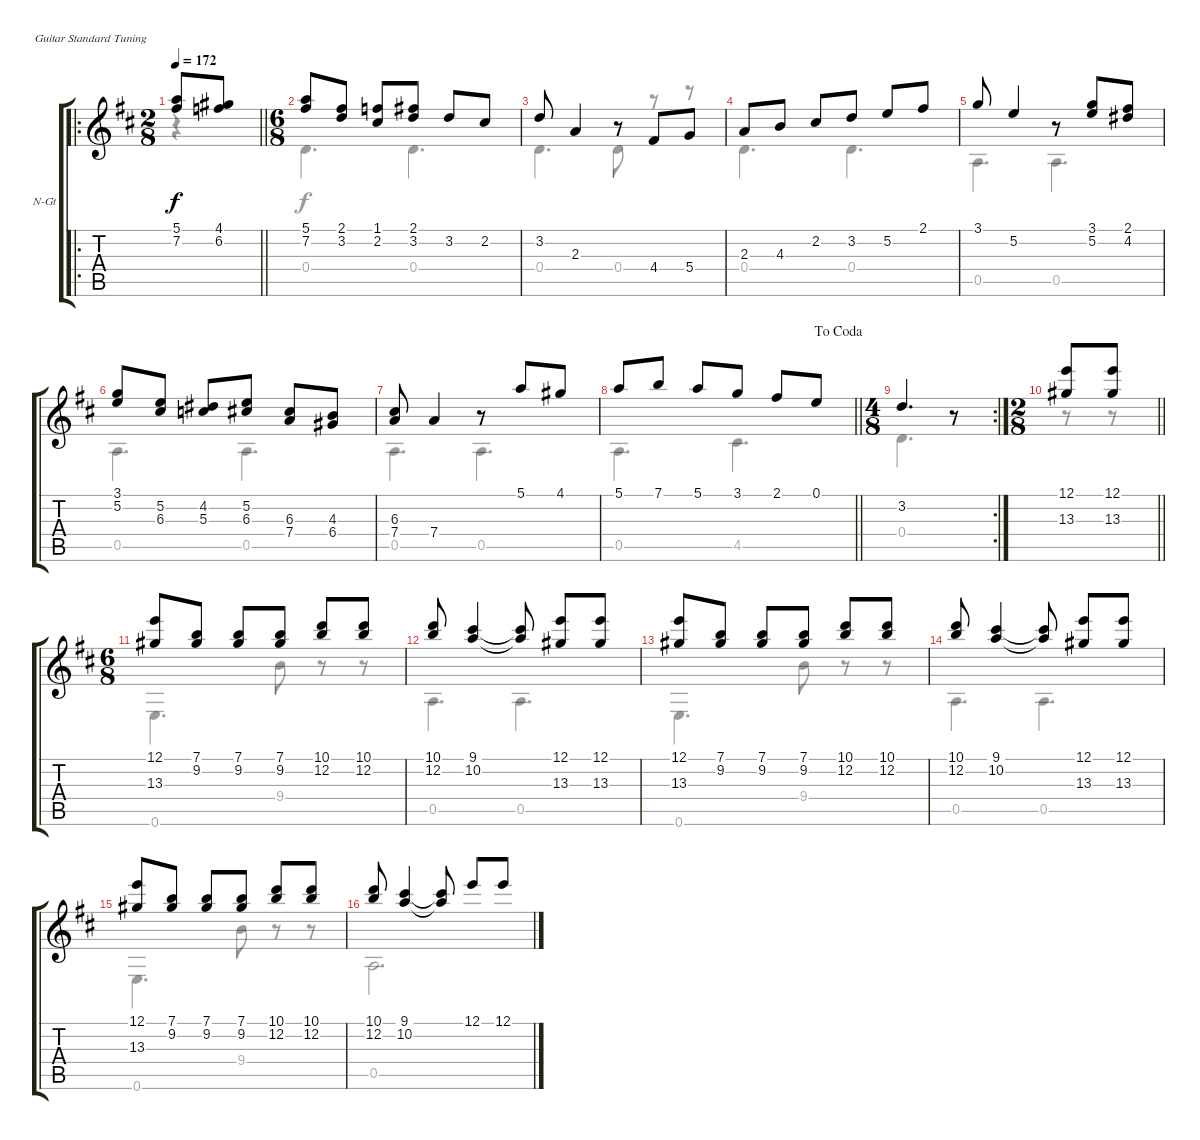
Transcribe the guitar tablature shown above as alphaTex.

\bracketExtendMode groupsimilarinstruments
\firstSystemTrackNameOrientation horizontal
\otherSystemsTrackNameOrientation horizontal
\track ("Guitar" "N-Gt") {instrument acousticguitarnylon}
\staff {score tabs}
\tuning (E4 B3 G3 D3 A2 E2)
\voice
\ro
\ts (2 8)
\beaming (8 2 2 2 2)
\tempo 172
\clef g2
\barLineRight lightlight
\ks d
(5.1 7.2).8{dy f instrument acousticguitarnylon} (4.1 6.2).8 |
\ts (6 8)
\beaming (8 2 2 2 2)
(5.1 7.2).8 (2.1 3.2).8 (1.1 2.2).8 (2.1 3.2).8 3.2.8 2.2.8 |
3.2.8 2.3.4 r.8 4.4.8 5.4.8 |
2.3.8 4.3.8 2.2.8 3.2.8 5.2.8 2.1.8 |
3.1.8 5.2.4 r.8 (3.1 5.2).8 (2.1 4.2).8 |
(3.1 5.2).8 (5.2 6.3).8 (4.2 5.3).8 (5.2 6.3).8 (6.3 7.4).8 (4.3 6.4).8 |
(6.3 7.4).8 7.4.4 r.8 5.1.8 4.1.8 |
\jump dacoda
\barLineRight lightlight
5.1.8 7.1.8 5.1.8 3.1.8 2.1.8 0.1.8 |
\rc 2
\ts (4 8)
\beaming (8 2 2 2 2)
3.2.4{d} r.8 |
\ts (2 8)
\beaming (8 2 2 2 2)
\barLineRight lightlight
(12.1 13.3).8 (12.1 13.3).8 |
\ts (6 8)
\beaming (8 2 2 2 2)
(12.1 13.3).8 (7.1 9.2).8 (7.1 9.2).8 (7.1 9.2).8 (10.1 12.2).8 (10.1 12.2).8 |
(10.1 12.2).8 (9.1 10.2).4 (9.1{t} 10.2{t}).8 (12.1 13.3).8 (12.1 13.3).8 |
(12.1 13.3).8 (7.1 9.2).8 (7.1 9.2).8 (7.1 9.2).8 (10.1 12.2).8 (10.1 12.2).8 |
(10.1 12.2).8 (9.1 10.2).4 (9.1{t} 10.2{t}).8 (12.1 13.3).8 (12.1 13.3).8 |
(12.1 13.3).8 (7.1 9.2).8 (7.1 9.2).8 (7.1 9.2).8 (10.1 12.2).8 (10.1 12.2).8 |
(10.1 12.2).8 (9.1 10.2).4 (9.1{t} 10.2{t}).8 12.1.8 12.1.8
\voice
\clef g2
\ottava regular
\simile none
\barLineRight lightlight
\ks d
r.4{dy f} |
0.4.4{d} 0.4.4{d} |
0.4.4{d} 0.4.8 r.8 r.8 |
0.4.4{d} 0.4.4{d} |
0.5.4{d} 0.5.4{d} |
0.5.4{d} 0.5.4{d} |
0.5.4{d} 0.5.4{d} |
\barLineRight lightlight
0.5.4{d} 4.5.4{d} |
0.4.4{d} r.8 |
\barLineRight lightlight
r.8 r.8 |
0.6.4{d} 9.4.8 r.8 r.8 |
0.5.4{d} 0.5.4{d} |
0.6.4{d} 9.4.8 r.8 r.8 |
0.5.4{d} 0.5.4{d} |
0.6.4{d} 9.4.8 r.8 r.8 |
0.5.2{d}
